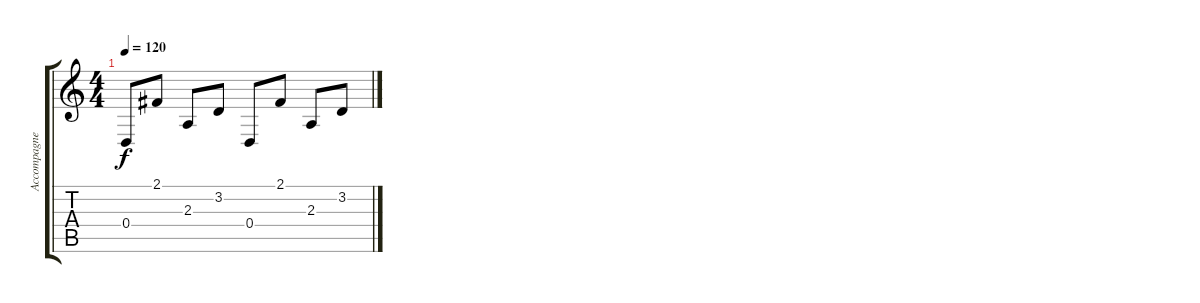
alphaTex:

\track ("Accompagnement" "Accompagne") {instrument acousticgrandpiano}
\staff {score tabs}
\tuning (E4 B3 G3 D3 A2 E2) {hide}
\ts (4 4)
\tempo 120
\clef g2
\ks c
0.4.8{dy f} 2.1.8 2.3.8 3.2.8 0.4.8 2.1.8 2.3.8 3.2.8
